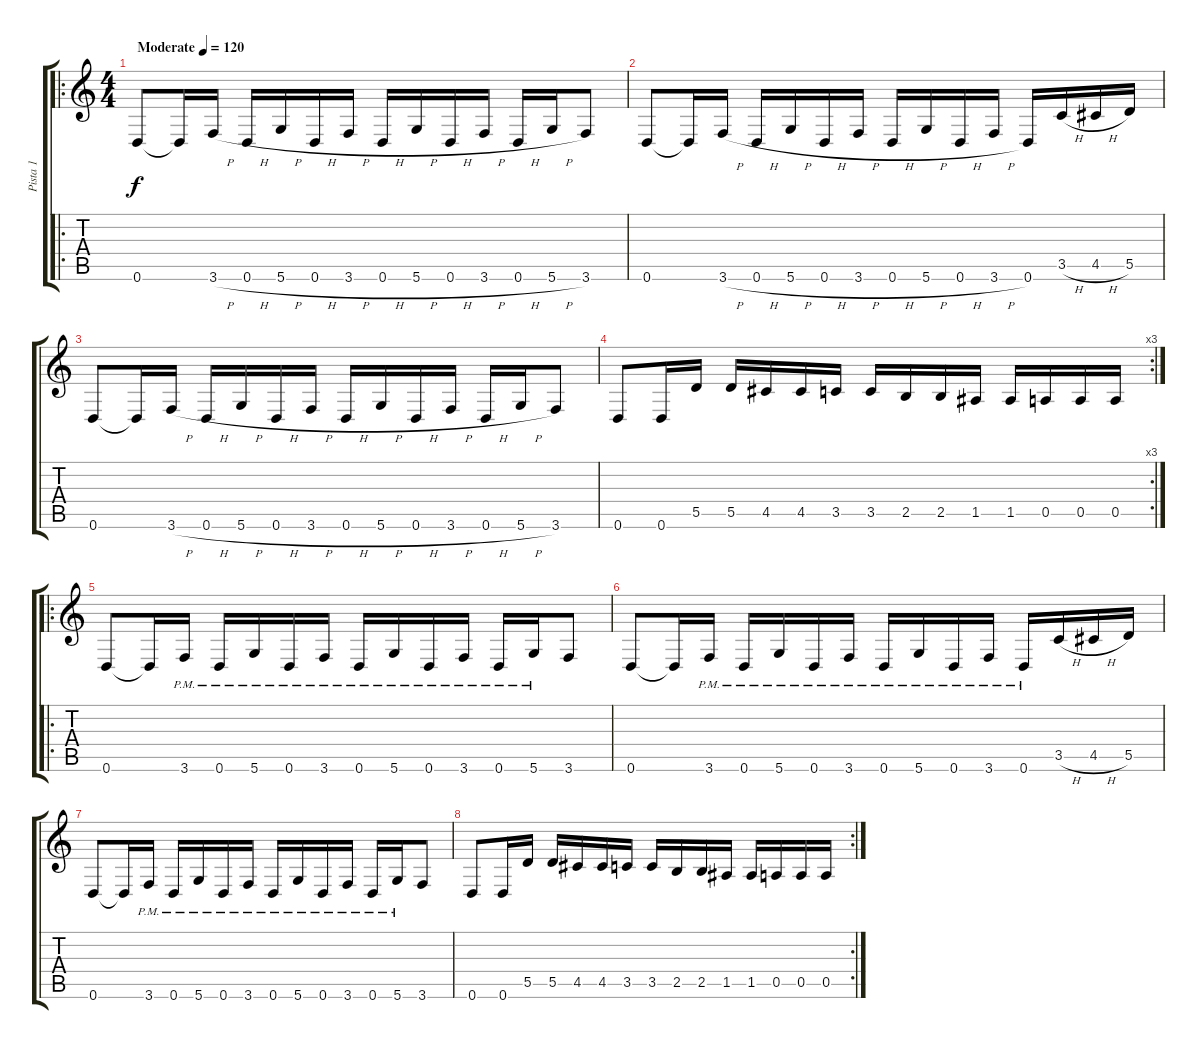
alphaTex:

\track ("Pista 1" "Pista 1") {instrument distortionguitar}
\staff {score tabs}
\tuning (E4 B3 G3 D3 A2 D2) {hide}
\ro
\ts (4 4)
\tempo (120 "Moderate")
\clef g2
\ks c
0.6.8{dy f instrument distortionguitar} 0.6{t}.16 3.6{h}.16 0.6{h}.16 5.6{h}.16 0.6{h}.16 3.6{h}.16 0.6{h}.16 5.6{h}.16 0.6{h}.16 3.6{h}.16 0.6{h}.16 5.6{h}.16 3.6.8 |
0.6.8 0.6{t}.16 3.6{h}.16 0.6{h}.16 5.6{h}.16 0.6{h}.16 3.6{h}.16 0.6{h}.16 5.6{h}.16 0.6{h}.16 3.6{h}.16 0.6.16 3.5{h}.16 4.5{h}.16 5.5.16 |
0.6.8 0.6{t}.16 3.6{h}.16 0.6{h}.16 5.6{h}.16 0.6{h}.16 3.6{h}.16 0.6{h}.16 5.6{h}.16 0.6{h}.16 3.6{h}.16 0.6{h}.16 5.6{h}.16 3.6.8 |
\rc 3
0.6.8 0.6.16 5.5.16 5.5.16 4.5.16 4.5.16 3.5.16 3.5.16 2.5.16 2.5.16 1.5.16 1.5.16 0.5.16 0.5.16 0.5.16 |
\ro
0.6.8 0.6{t}.16 3.6{pm}.16 0.6{pm}.16 5.6{pm}.16 0.6{pm}.16 3.6{pm}.16 0.6{pm}.16 5.6{pm}.16 0.6{pm}.16 3.6{pm}.16 0.6{pm}.16 5.6{pm}.16 3.6.8 |
0.6.8 0.6{t}.16 3.6{pm}.16 0.6{pm}.16 5.6{pm}.16 0.6{pm}.16 3.6{pm}.16 0.6{pm}.16 5.6{pm}.16 0.6{pm}.16 3.6{pm}.16 0.6{pm}.16 3.5{h}.16 4.5{h}.16 5.5.16 |
0.6.8 0.6{t}.16 3.6{pm}.16 0.6{pm}.16 5.6{pm}.16 0.6{pm}.16 3.6{pm}.16 0.6{pm}.16 5.6{pm}.16 0.6{pm}.16 3.6{pm}.16 0.6{pm}.16 5.6{pm}.16 3.6.8 |
\rc 2
0.6.8 0.6.16 5.5.16 5.5.16 4.5.16 4.5.16 3.5.16 3.5.16 2.5.16 2.5.16 1.5.16 1.5.16 0.5.16 0.5.16 0.5.16
